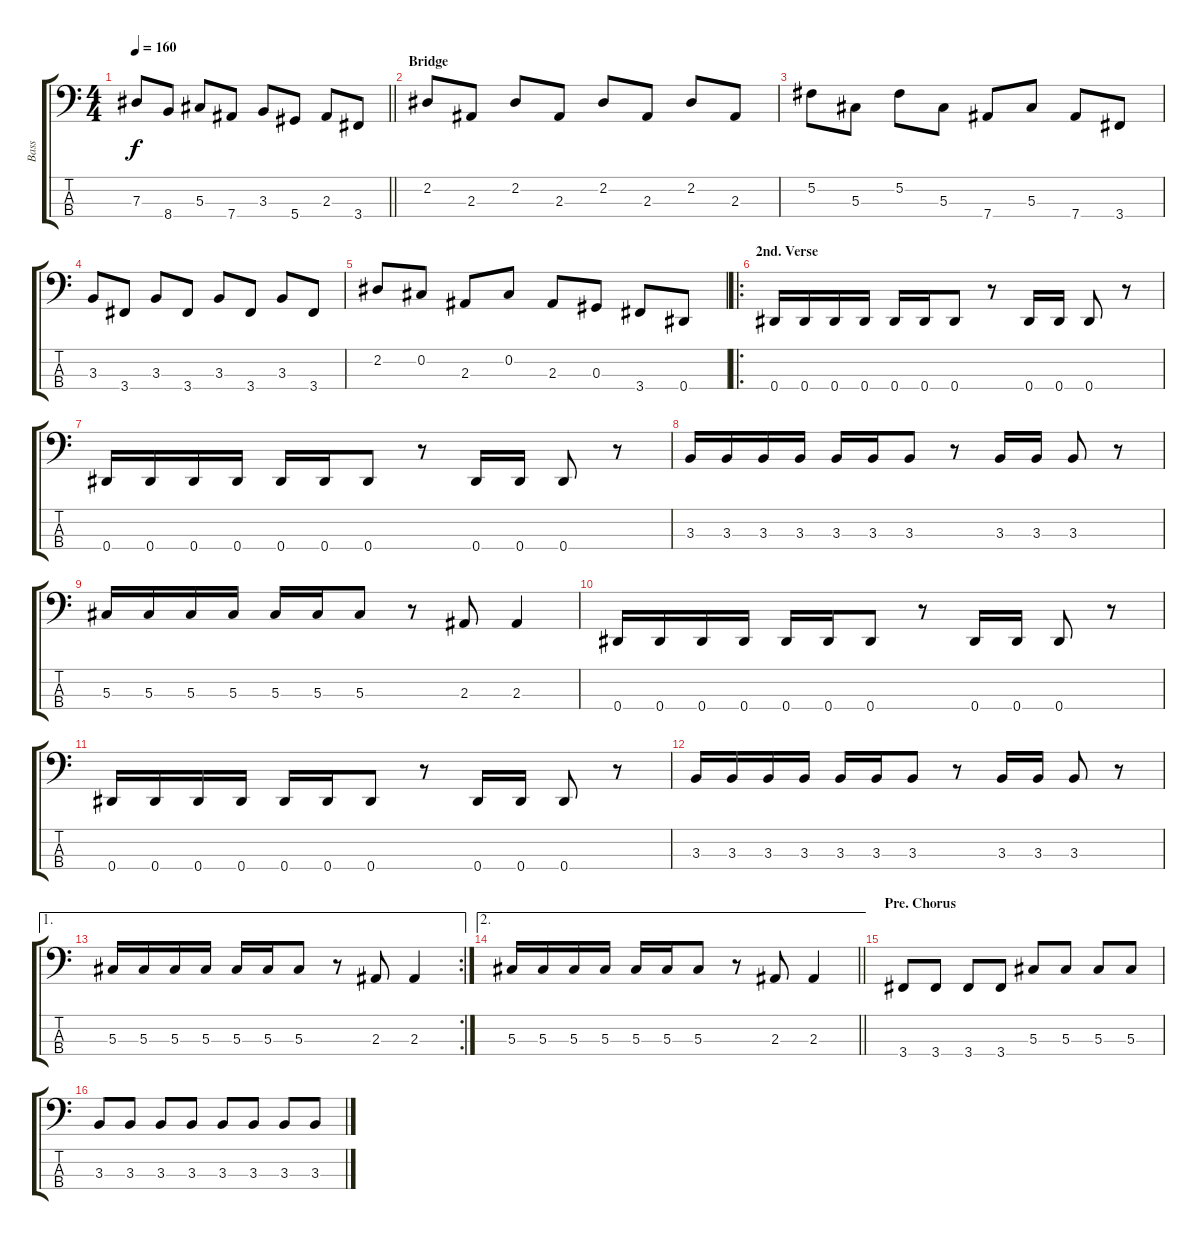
\track ("Bass" "Bass") {instrument electricbassfinger}
\staff {score tabs}
\tuning (Gb2 Db2 Ab1 Eb1) {hide}
\ts (4 4)
\tempo 160
\clef f4
\barLineRight lightlight
\ks c
7.3.8{dy f} 8.4.8 5.3.8 7.4.8 3.3.8 5.4.8 2.3.8 3.4.8 |
\section ("" "Bridge")
2.2.8 2.3.8 2.2.8 2.3.8 2.2.8 2.3.8 2.2.8 2.3.8 |
5.2.8 5.3.8 5.2.8 5.3.8 7.4.8 5.3.8 7.4.8 3.4.8 |
3.3.8 3.4.8 3.3.8 3.4.8 3.3.8 3.4.8 3.3.8 3.4.8 |
2.2.8 0.2.8 2.3.8 0.2.8 2.3.8 0.3.8 3.4.8 0.4.8 |
\ro
\section ("" "2nd. Verse")
0.4.16 0.4.16 0.4.16 0.4.16 0.4.16 0.4.16 0.4.8 r.8 0.4.16 0.4.16 0.4.8 r.8 |
0.4.16 0.4.16 0.4.16 0.4.16 0.4.16 0.4.16 0.4.8 r.8 0.4.16 0.4.16 0.4.8 r.8 |
3.3.16 3.3.16 3.3.16 3.3.16 3.3.16 3.3.16 3.3.8 r.8 3.3.16 3.3.16 3.3.8 r.8 |
5.3.16 5.3.16 5.3.16 5.3.16 5.3.16 5.3.16 5.3.8 r.8 2.3.8 2.3.4 |
0.4.16 0.4.16 0.4.16 0.4.16 0.4.16 0.4.16 0.4.8 r.8 0.4.16 0.4.16 0.4.8 r.8 |
0.4.16 0.4.16 0.4.16 0.4.16 0.4.16 0.4.16 0.4.8 r.8 0.4.16 0.4.16 0.4.8 r.8 |
3.3.16 3.3.16 3.3.16 3.3.16 3.3.16 3.3.16 3.3.8 r.8 3.3.16 3.3.16 3.3.8 r.8 |
\ae 1
\rc 2
5.3.16 5.3.16 5.3.16 5.3.16 5.3.16 5.3.16 5.3.8 r.8 2.3.8 2.3.4 |
\ae 2
\barLineRight lightlight
5.3.16 5.3.16 5.3.16 5.3.16 5.3.16 5.3.16 5.3.8 r.8 2.3.8 2.3.4 |
\section ("" "Pre. Chorus")
3.4.8 3.4.8 3.4.8 3.4.8 5.3.8 5.3.8 5.3.8 5.3.8 |
3.3.8 3.3.8 3.3.8 3.3.8 3.3.8 3.3.8 3.3.8 3.3.8
